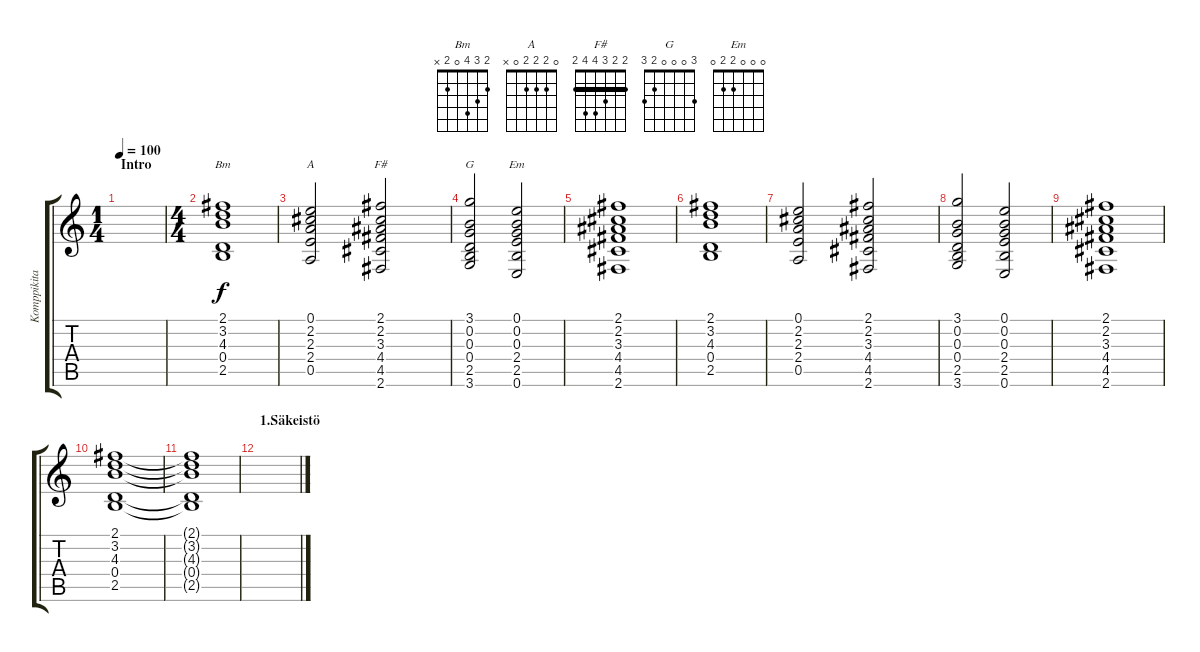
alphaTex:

\track ("Komppikitara" "Komppikita") {instrument distortionguitar}
\staff {score tabs}
\tuning (E4 B3 G3 D3 A2 E2) {hide}
\chord ("Bm" 2 3 4 0 2 x)
\chord ("A" 0 2 2 2 0 x)
\chord ("F#" 2 2 3 4 4 2) {barre 2}
\chord ("G" 3 0 0 0 2 3)
\chord ("Em" 0 0 0 2 2 0)
\ts (1 4)
\section ("" "Intro")
\tempo 100
\clef g2
\ks c
|
\ts (4 4)
(2.1 3.2 4.3 0.4 2.5).1{ch "Bm"} |
(0.1 2.2 2.3 2.4 0.5).2{ch "A"} (2.1 2.2 3.3 4.4 4.5 2.6).2{ch "F#"} |
(3.1 0.2 0.3 0.4 2.5 3.6).2{ch "G"} (0.1 0.2 0.3 2.4 2.5 0.6).2{ch "Em"} |
(2.1 2.2 3.3 4.4 4.5 2.6).1 |
(2.1 3.2 4.3 0.4 2.5).1 |
(0.1 2.2 2.3 2.4 0.5).2 (2.1 2.2 3.3 4.4 4.5 2.6).2 |
(3.1 0.2 0.3 0.4 2.5 3.6).2 (0.1 0.2 0.3 2.4 2.5 0.6).2 |
(2.1 2.2 3.3 4.4 4.5 2.6).1 |
(2.1 3.2 4.3 0.4 2.5).1 |
(2.1{t} 3.2{t} 4.3{t} 0.4{t} 2.5{t}).1 |
\section ("" "1.Säkeistö")
